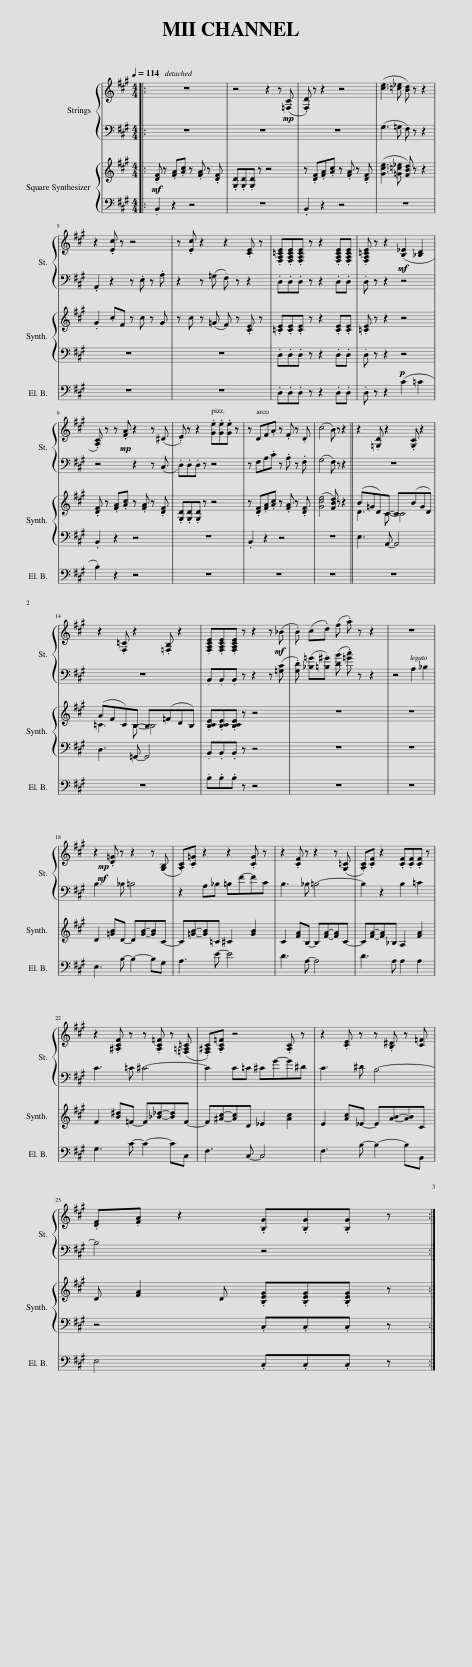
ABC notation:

X:1
%%score 1 2 { 3 | 4 } { ( 5 7 ) | 6 } 8
L:1/8
Q:1/4=114
M:4/4
I:linebreak $
K:A
V:1 treble
V:2 bass
V:3 treble
V:4 bass
V:5 treble
V:7 treble
V:6 bass
V:8 bass transpose=-12
V:1
|: z8 | z4 z2 z!mp! ([=F,C] | .[F,D]) z z2 z4 | ([ce]3 [=c_e] [Bd]) z z2 |$ z2 .[Ec] z z4 | %5
 z .[Ec] z2 z2 .[CE] z | .[F,A,=CE] .[F,A,CE] .[F,A,CE] z z2 .[F,A,CE] .[F,A,CE] | .[F,A,=CE] z z2!mf! ([B,_E]2 [_B,D]2 |$ .[A,C]) z z!mp! .[FA] z2 z (^D | .E) z z2 .[Ge] .[Ge] .[Ge] z | %10
 z D F .A z .F z .D | (c4 B) z z2 || z2 .[=G,D] z2 .[G,C] z2 |$ z2 .[F,=C] z2 .[=F,B,] z2 | .[F,A,CE] .[F,A,CE] .[F,A,CE] z z2 z!mf! (_B | %15
 .B) (c .d) (f .a) z z2 | z8 |$ z2!mp! .[D=G] z z2 z ([G,B,] | .[A,C]) .[C=G] z2 z2 .[CG] z | z2 .[CF] z z2 z ([G,=C] | %20
 .[A,C]) .[CF] z2 .[CF] .[CF] .[CF] z |$ z2 .[^A,CF] z z .[A,C=F] z ([=F,=A,=C] | .[F,^A,C]) .[A,C=F] z4 .[A,C] z | z2 .[CE] z z .[B,^D] z [C=F] |$ .[DF] .[FA] z2 .[B,G] .[B,G] .[B,G] z :| %25
V:2
|: z8 | z8 | z8 | (G,3 =G, F,) z z2 |$ .A,,2 z2 z .E, z .A, | %5
 z2 z (=G, .F,) z z2 | .D, .D, .D, z z2 .D, .D, | .D, z z2 z4 |$ z4 z2 z (C, | .D,) .D, .D, z z4 | %10
 z F, A, .C z .A, z .F, | (G,4 F,) z z2 || z8 |$ z8 | .B,, .B,, .B,, z z2 z ([=G,C] | %15
 .[G,D]) ([_B,=G] .[=B,^G]) ([DB] .[=Gc]) z z2 | z4!mf! A,2 _B,2 |$ B,3 _B, =B,4 | z2 A, _B, =B, F- F C | B,3 _B, =B,4- | %20
 B,2 z2 B,2 =C2 |$ C3 =C ^C4- | C2 C =C ^C G- G ^D | C3 ^D B,4- |$ B,4 z4 :| %25
V:3
|: z8 | z4 z2 z!mp! ([=F,C] | .[F,D]) z z2 z4 | ([ce]3 [=c_e] [Bd]) z z2 |$ z2 .[Ec] z z4 | %5
 z .[Ec] z2 z2 .[CE] z | .[F,A,=CE].[F,A,CE].[F,A,CE] z z2 .[F,A,CE].[F,A,CE] | .[F,A,=CE] z z2!mf! ([B,_E]2 [_B,D]2 |$ .[A,C]) z z!mp! .[FA] z2 z (^D | .E) z z2 .[Ge].[Ge].[Ge] z | %10
 z DF.A z .F z .D | (c4 B) z z2 || z2 .[=G,D] z2 .[G,C] z2 |$ z2 .[F,=C] z2 .[=F,B,] z2 | .[F,A,CE].[F,A,CE].[F,A,CE] z z2 z!mf! (_B | %15
 .B) (c.d) (f .a) z z2 | z8 |$ z2!mp! .[D=G] z z2 z ([G,B,] | .[A,C]).[C=G] z2 z2 .[CG] z | z2 .[CF] z z2 z ([G,=C] | %20
 .[A,C]).[CF] z2 .[CF].[CF].[CF] z |$ z2 .[^A,CF] z z .[A,C=F] z ([=F,=A,=C] | .[F,^A,C]).[A,C=F] z4 .[A,C] z | z2 .[CE] z z .[B,^D] z [C=F] |$ .[DF].[FA] z2 .[B,G].[B,G].[B,G] z :| %25
V:4
|: z8 | z8 | z8 | (G,3 =G, F,) z z2 |$ .A,,2 z2 z .E, z .A, | %5
 z2 z (=G, .F,) z z2 | .D,.D,.D, z z2 .D,.D, | .D, z z2 z4 |$ z4 z2 z (C, | .D,).D,.D, z z4 | %10
 z F,A,.C z .A, z .F, | (G,4 F,) z z2 || z8 |$ z8 | .B,,.B,,.B,, z z2 z ([=G,C] | %15
 .[G,D]) ([_B,=G].[=B,^G]) ([DB] .[=Gc]) z z2 | z4 A,2 _B,2 |$!mf! B,3 _B, =B,4 | z2 A,_B, =B,F-FC | B,3 _B, =B,4- | %20
 B,2 z2 B,2 =C2 |$ C3 =C ^C4- | C2 C=C ^CG-G^D | C3 ^D B,4- |$ B,4 z4 :| %25
V:5
|:!mf! .[DF] z .[FA].[Ac] z .[FA] z .[DF] | .[G,D].[G,D].[G,D] z z4 | z .[DF].[FA].[Ac] z .[FA] z .[DF] | ([Gce]3 [=G=c_e] [FBd]) z z2 |$ .G2 .cF z c z G | %5
 z c z (=G F) z .[CE] z | .[=CE].[CE].[CE] z z2 .[CE].[CE] | .[=CE] z z2 z4 |$ .[DF] z .[FA].[Ac] z .[FA] z .[DF] | .[G,D].[G,D].[G,D] z z4 | %10
 z .[DF].[FA].[Ac] z .[FA] z .[DF] | ([Gce]4 [FBd]) z z2 || (B=GD)C- C(BGD) |$ (AF=C)B,- B,(=FDB,) | .[B,CE].[B,CE].[B,CE] z z4 | %15
 z8 | z8 |$ D2 [=GB]D- D[GB]-[GB]C- | C[=GB]-[GB]=C ^C2 [GB]2 | C2 [FA]B,- B,[FA]-[FA]C- | %20
 C[FA]-[FA]_B, A,2 [FA]2 |$ F2 [B^d]=F- F[_B_d]-[Bd]F- | F[^Ac]-[Ac]D _E2 [Ac]2 | E2 [Ac]_E- E[AB]-[AB]C |$ D [FA]2 D .[B,EG].[B,EG].[B,EG] z :| %25
V:6
|: .B,,2 z2 z4 | z8 | .B,,2 z2 z4 | z8 |$ z8 | %5
 z8 | .D,.D,.D, z z2 .D,.D, | .D, z z2 z4 |$ .B,,2 z2 z4 | z8 | %10
 .B,,2 z2 z4 | z8 || E,3 A,,- A,,4 |$ D,3 =G,,- G,,4 | .B,,.B,,.B,, z z4 | %15
 z8 | z8 |$ z8 | z8 | z8 | %20
 z8 |$ z8 | z8 | z8 |$ z4 .C,.C,.C, z :| %25
V:7
|: x8 | x8 | x8 | x8 |$ x8 | %5
 x8 | x8 | x8 |$ x8 | x8 | %10
 x8 | x8 || D3 C- C4 |$ =C3 B,- B,4 | x8 | %15
 x8 | x8 |$ x8 | x8 | x8 | %20
 x8 |$ x8 | x8 | x8 |$ x8 :| %25
V:8
|: z8 | z8 | z8 | z8 |$ z8 | %5
 z8 | .D,.D,.D, z z2 .D,.D, | .D, z z2!p! (C2 =C2 |$ .B,2) z2 z4 | z8 | %10
 z8 | z8 || z8 |$ z8 | .B,.B,.B, z z4 | %15
 z8 | z8 |$ E,3 B,- B,2- B,G, | A,3 E- E4 | D3 A,- A,4 | %20
 D3 A, A,2 A,2 |$ G,3 C- C2- CC, | F,3 C,- C,4 | F,3 B,- B,2- B,B,, |$ E,4 .C,.C,.C, z :| %25
